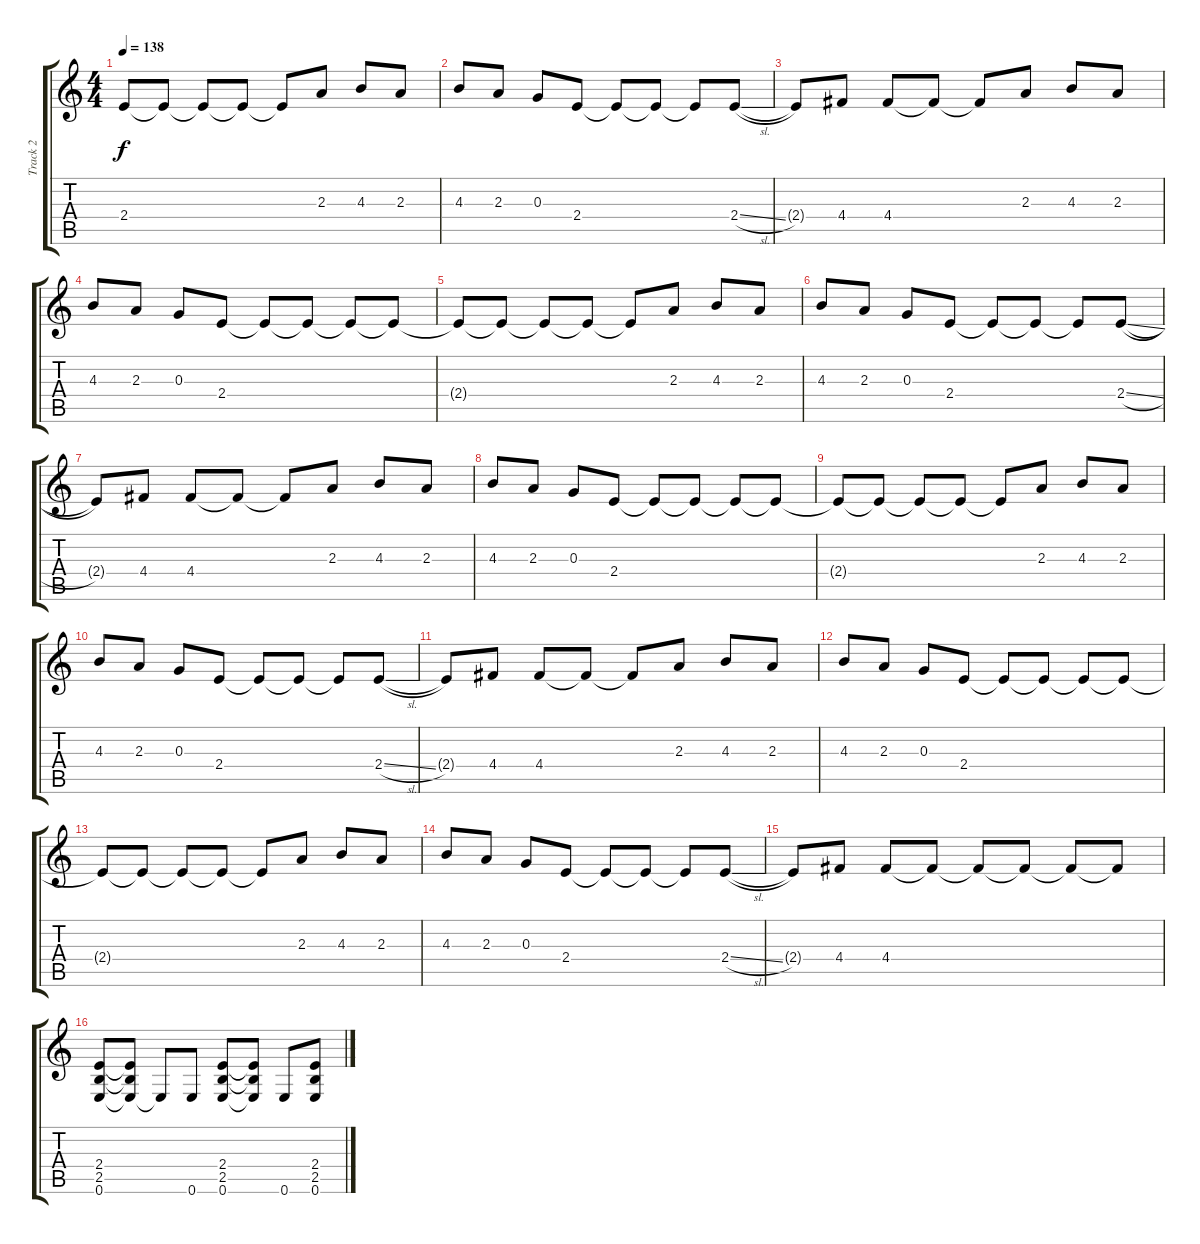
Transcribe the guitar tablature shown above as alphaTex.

\track ("Track 2" "Track 2") {instrument acousticguitarsteel}
\staff {score tabs}
\tuning (E4 B3 G3 D3 A2 E2) {hide}
\ts (4 4)
\tempo 138
\clef g2
\ks c
2.4{t}.8{dy f} 2.4{t}.8 2.4{t}.8 2.4{t}.8 2.4{t}.8 2.3.8 4.3.8 2.3.8 |
4.3.8 2.3.8 0.3.8 2.4.8 2.4{t}.8 2.4{t}.8 2.4{t}.8 2.4{sl}.8 |
2.4{t}.8 4.4.8 4.4.8 4.4{t}.8 4.4{t}.8 2.3.8 4.3.8 2.3.8 |
4.3.8 2.3.8 0.3.8 2.4.8 2.4{t}.8 2.4{t}.8 2.4{t}.8 2.4{t}.8 |
2.4{t}.8 2.4{t}.8 2.4{t}.8 2.4{t}.8 2.4{t}.8 2.3.8 4.3.8 2.3.8 |
4.3.8 2.3.8 0.3.8 2.4.8 2.4{t}.8 2.4{t}.8 2.4{t}.8 2.4{sl}.8 |
2.4{t}.8 4.4.8 4.4.8 4.4{t}.8 4.4{t}.8 2.3.8 4.3.8 2.3.8 |
4.3.8 2.3.8 0.3.8 2.4.8 2.4{t}.8 2.4{t}.8 2.4{t}.8 2.4{t}.8 |
2.4{t}.8 2.4{t}.8 2.4{t}.8 2.4{t}.8 2.4{t}.8 2.3.8 4.3.8 2.3.8 |
4.3.8 2.3.8 0.3.8 2.4.8 2.4{t}.8 2.4{t}.8 2.4{t}.8 2.4{sl}.8 |
2.4{t}.8 4.4.8 4.4.8 4.4{t}.8 4.4{t}.8 2.3.8 4.3.8 2.3.8 |
4.3.8 2.3.8 0.3.8 2.4.8 2.4{t}.8 2.4{t}.8 2.4{t}.8 2.4{t}.8 |
2.4{t}.8 2.4{t}.8 2.4{t}.8 2.4{t}.8 2.4{t}.8 2.3.8 4.3.8 2.3.8 |
4.3.8 2.3.8 0.3.8 2.4.8 2.4{t}.8 2.4{t}.8 2.4{t}.8 2.4{sl}.8 |
2.4{t}.8 4.4.8 4.4.8 4.4{t}.8 4.4{t}.8 4.4{t}.8 4.4{t}.8 4.4{t}.8 |
(2.4 2.5 0.6).8 (2.4{t} 2.5{t} 0.6{t}).8 0.6{t}.8 0.6.8 (2.4 2.5 0.6).8 (2.4{t} 2.5{t} 0.6{t}).8 0.6.8 (2.4 2.5 0.6).8
